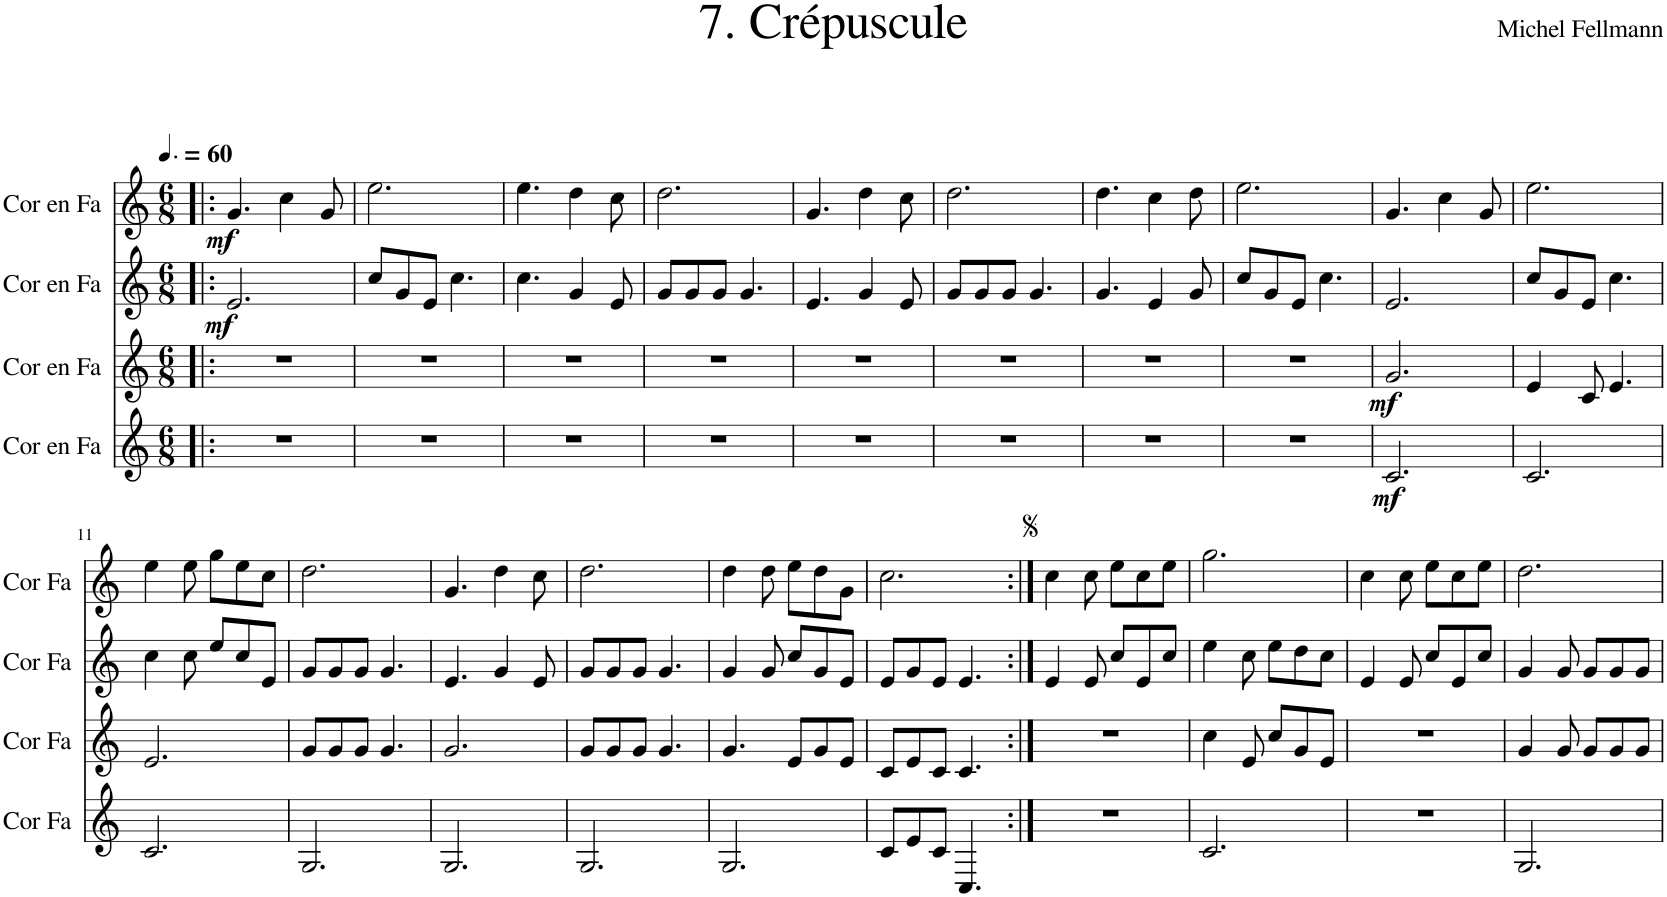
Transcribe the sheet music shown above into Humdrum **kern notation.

**kern	**dynam	**kern	**dynam	**kern	**dynam	**kern	**dynam
*part4	*part4	*part3	*part3	*part2	*part2	*part1	*part1
*staff4	*staff4	*staff3	*staff3	*staff2	*staff2	*staff1	*staff1
*I"Cor en Fa	*	*I"Cor en Fa	*	*I"Cor en Fa	*	*I"Cor en Fa	*
*I'Cor Fa	*	*I'Cor Fa	*	*I'Cor Fa	*	*I'Cor Fa	*
*clefG2	*	*clefG2	*	*clefG2	*	*clefG2	*
*Trd4c7	*	*Trd4c7	*	*Trd4c7	*	*Trd4c7	*
*k[]	*	*k[]	*	*k[]	*	*k[]	*
*M6/8	*	*M6/8	*	*M6/8	*	*M6/8	*
*MM90	*	*MM90	*	*MM90	*	*MM90	*
=1!|:	=1!|:	=1!|:	=1!|:	=1!|:	=1!|:	=1!|:	=1!|:
!	!	!	!	!	!LO:DY:b	!	!LO:DY:b
2.r	.	2.r	.	2.e/	mf	4.g/	mf
.	.	.	.	.	.	4cc\	.
.	.	.	.	.	.	8g/	.
=2	=2	=2	=2	=2	=2	=2	=2
2.r	.	2.r	.	8cc/L	.	2.ee\	.
.	.	.	.	8g/	.	.	.
.	.	.	.	8e/J	.	.	.
.	.	.	.	4.cc\	.	.	.
=3	=3	=3	=3	=3	=3	=3	=3
2.r	.	2.r	.	4.cc\	.	4.ee\	.
.	.	.	.	4g/	.	4dd\	.
.	.	.	.	8e/	.	8cc\	.
=4	=4	=4	=4	=4	=4	=4	=4
2.r	.	2.r	.	8g/L	.	2.dd\	.
.	.	.	.	8g/	.	.	.
.	.	.	.	8g/J	.	.	.
.	.	.	.	4.g/	.	.	.
=5	=5	=5	=5	=5	=5	=5	=5
2.r	.	2.r	.	4.e/	.	4.g/	.
.	.	.	.	4g/	.	4dd\	.
.	.	.	.	8e/	.	8cc\	.
=6	=6	=6	=6	=6	=6	=6	=6
2.r	.	2.r	.	8g/L	.	2.dd\	.
.	.	.	.	8g/	.	.	.
.	.	.	.	8g/J	.	.	.
.	.	.	.	4.g/	.	.	.
=7	=7	=7	=7	=7	=7	=7	=7
2.r	.	2.r	.	4.g/	.	4.dd\	.
.	.	.	.	4e/	.	4cc\	.
.	.	.	.	8g/	.	8dd\	.
=8	=8	=8	=8	=8	=8	=8	=8
2.r	.	2.r	.	8cc/L	.	2.ee\	.
.	.	.	.	8g/	.	.	.
.	.	.	.	8e/J	.	.	.
.	.	.	.	4.cc\	.	.	.
=9	=9	=9	=9	=9	=9	=9	=9
!	!LO:DY:b	!	!LO:DY:b	!	!	!	!
2.c/	mf	2.g/	mf	2.e/	.	4.g/	.
.	.	.	.	.	.	4cc\	.
.	.	.	.	.	.	8g/	.
=10	=10	=10	=10	=10	=10	=10	=10
2.c/	.	4e/	.	8cc/L	.	2.ee\	.
.	.	.	.	8g/	.	.	.
.	.	8c/	.	8e/J	.	.	.
.	.	4.e/	.	4.cc\	.	.	.
!!LO:LB:g=z
=11	=11	=11	=11	=11	=11	=11	=11
2.c/	.	2.e/	.	4cc\	.	4ee\	.
.	.	.	.	8cc\	.	8ee\	.
.	.	.	.	8ee/L	.	8gg\L	.
.	.	.	.	8cc/	.	8ee\	.
.	.	.	.	8e/J	.	8cc\J	.
=12	=12	=12	=12	=12	=12	=12	=12
2.G/	.	8g/L	.	8g/L	.	2.dd\	.
.	.	8g/	.	8g/	.	.	.
.	.	8g/J	.	8g/J	.	.	.
.	.	4.g/	.	4.g/	.	.	.
=13	=13	=13	=13	=13	=13	=13	=13
2.G/	.	2.g/	.	4.e/	.	4.g/	.
.	.	.	.	4g/	.	4dd\	.
.	.	.	.	8e/	.	8cc\	.
=14	=14	=14	=14	=14	=14	=14	=14
2.G/	.	8g/L	.	8g/L	.	2.dd\	.
.	.	8g/	.	8g/	.	.	.
.	.	8g/J	.	8g/J	.	.	.
.	.	4.g/	.	4.g/	.	.	.
=15	=15	=15	=15	=15	=15	=15	=15
2.G/	.	4.g/	.	4g/	.	4dd\	.
.	.	.	.	8g/	.	8dd\	.
.	.	8e/L	.	8cc/L	.	8ee\L	.
.	.	8g/	.	8g/	.	8dd\	.
.	.	8e/J	.	8e/J	.	8g\J	.
=16	=16	=16	=16	=16	=16	=16	=16
8c/L	.	8c/L	.	8e/L	.	2.cc\	.
8e/	.	8e/	.	8g/	.	.	.
8c/J	.	8c/J	.	8e/J	.	.	.
4.C/	.	4.c/	.	4.e/	.	.	.
=17:|!	=17:|!	=17:|!	=17:|!	=17:|!	=17:|!	=17:|!	=17:|!
2.r	.	2.r	.	4e/	.	4cc\	.
.	.	.	.	8e/	.	8cc\	.
.	.	.	.	8cc/L	.	8ee\L	.
.	.	.	.	8e/	.	8cc\	.
.	.	.	.	8cc/J	.	8ee\J	.
=18	=18	=18	=18	=18	=18	=18	=18
2.c/	.	4cc\	.	4ee\	.	2.gg\	.
.	.	8e/	.	8cc\	.	.	.
.	.	8cc/L	.	8ee\L	.	.	.
.	.	8g/	.	8dd\	.	.	.
.	.	8e/J	.	8cc\J	.	.	.
=19	=19	=19	=19	=19	=19	=19	=19
2.r	.	2.r	.	4e/	.	4cc\	.
.	.	.	.	8e/	.	8cc\	.
.	.	.	.	8cc/L	.	8ee\L	.
.	.	.	.	8e/	.	8cc\	.
.	.	.	.	8cc/J	.	8ee\J	.
=20	=20	=20	=20	=20	=20	=20	=20
2.G/	.	4g/	.	4g/	.	2.dd\	.
.	.	8g/	.	8g/	.	.	.
.	.	8g/L	.	8g/L	.	.	.
.	.	8g/	.	8g/	.	.	.
.	.	8g/J	.	8g/J	.	.	.
=	=	=	=	=	=	=	=
*-	*-	*-	*-	*-	*-	*-	*-
